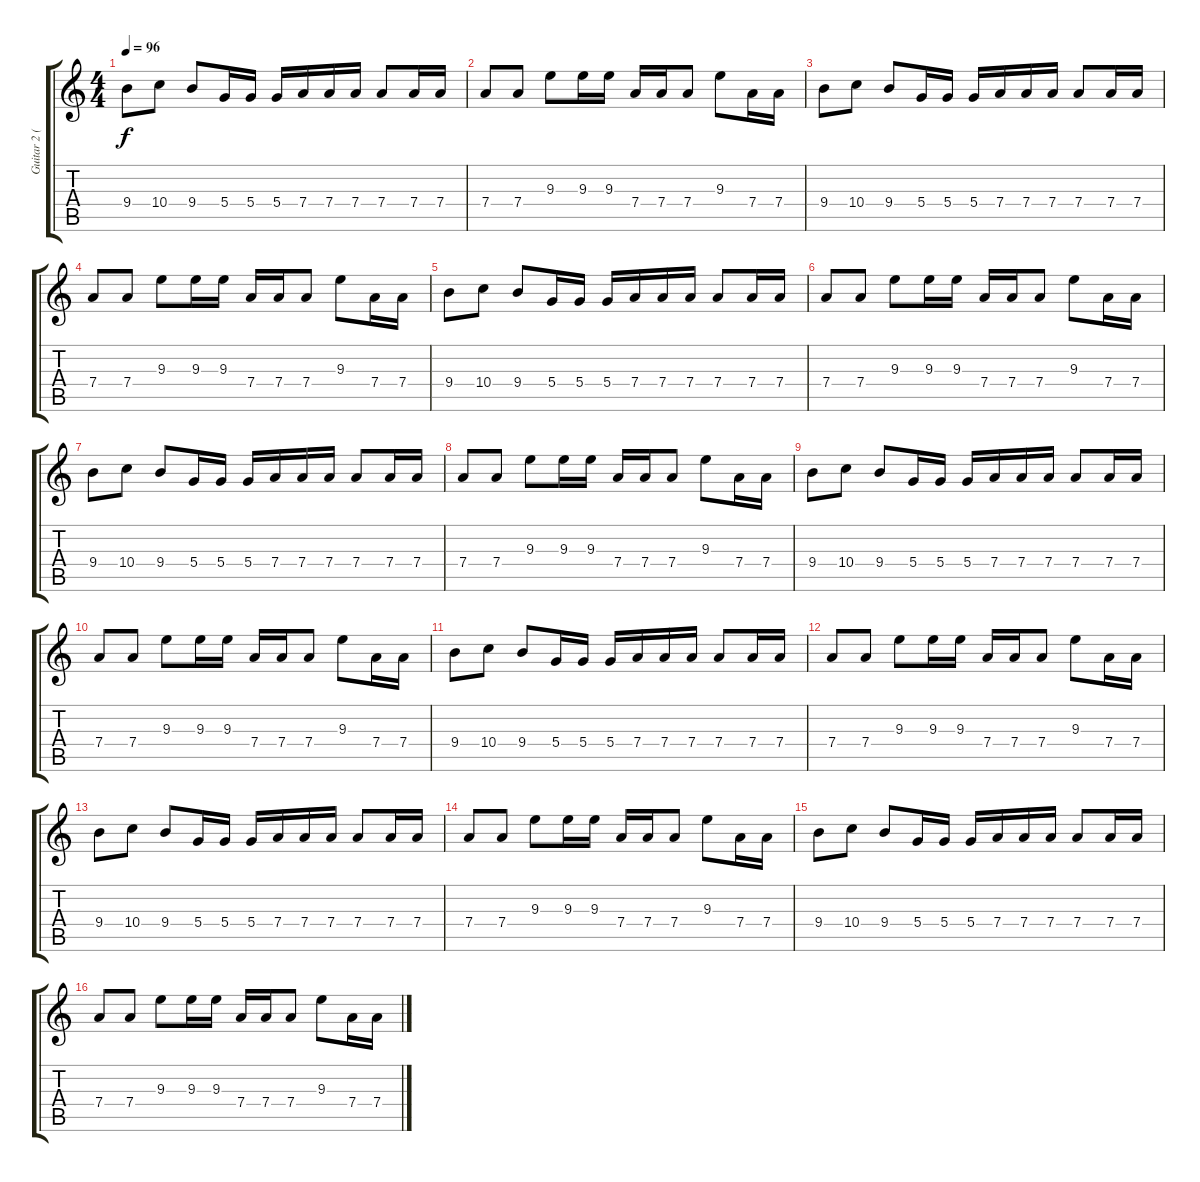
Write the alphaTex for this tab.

\track ("Guitar 2 (saturée)" "Guitar 2 (") {instrument overdrivenguitar}
\staff {score tabs}
\tuning (E4 B3 G3 D3 A2 E2) {hide}
\ts (4 4)
\tempo 96
\clef g2
\ks c
9.4.8{dy f} 10.4.8 9.4.8 5.4.16 5.4.16 5.4.16 7.4.16 7.4.16 7.4.16 7.4.8 7.4.16 7.4.16 |
7.4.8 7.4.8 9.3.8 9.3.16 9.3.16 7.4.16 7.4.16 7.4.8 9.3.8 7.4.16 7.4.16 |
9.4.8 10.4.8 9.4.8 5.4.16 5.4.16 5.4.16 7.4.16 7.4.16 7.4.16 7.4.8 7.4.16 7.4.16 |
7.4.8 7.4.8 9.3.8 9.3.16 9.3.16 7.4.16 7.4.16 7.4.8 9.3.8 7.4.16 7.4.16 |
9.4.8 10.4.8 9.4.8 5.4.16 5.4.16 5.4.16 7.4.16 7.4.16 7.4.16 7.4.8 7.4.16 7.4.16 |
7.4.8 7.4.8 9.3.8 9.3.16 9.3.16 7.4.16 7.4.16 7.4.8 9.3.8 7.4.16 7.4.16 |
9.4.8 10.4.8 9.4.8 5.4.16 5.4.16 5.4.16 7.4.16 7.4.16 7.4.16 7.4.8 7.4.16 7.4.16 |
7.4.8 7.4.8 9.3.8 9.3.16 9.3.16 7.4.16 7.4.16 7.4.8 9.3.8 7.4.16 7.4.16 |
9.4.8 10.4.8 9.4.8 5.4.16 5.4.16 5.4.16 7.4.16 7.4.16 7.4.16 7.4.8 7.4.16 7.4.16 |
7.4.8 7.4.8 9.3.8 9.3.16 9.3.16 7.4.16 7.4.16 7.4.8 9.3.8 7.4.16 7.4.16 |
9.4.8 10.4.8 9.4.8 5.4.16 5.4.16 5.4.16 7.4.16 7.4.16 7.4.16 7.4.8 7.4.16 7.4.16 |
7.4.8 7.4.8 9.3.8 9.3.16 9.3.16 7.4.16 7.4.16 7.4.8 9.3.8 7.4.16 7.4.16 |
9.4.8 10.4.8 9.4.8 5.4.16 5.4.16 5.4.16 7.4.16 7.4.16 7.4.16 7.4.8 7.4.16 7.4.16 |
7.4.8 7.4.8 9.3.8 9.3.16 9.3.16 7.4.16 7.4.16 7.4.8 9.3.8 7.4.16 7.4.16 |
9.4.8 10.4.8 9.4.8 5.4.16 5.4.16 5.4.16 7.4.16 7.4.16 7.4.16 7.4.8 7.4.16 7.4.16 |
7.4.8 7.4.8 9.3.8 9.3.16 9.3.16 7.4.16 7.4.16 7.4.8 9.3.8 7.4.16 7.4.16
